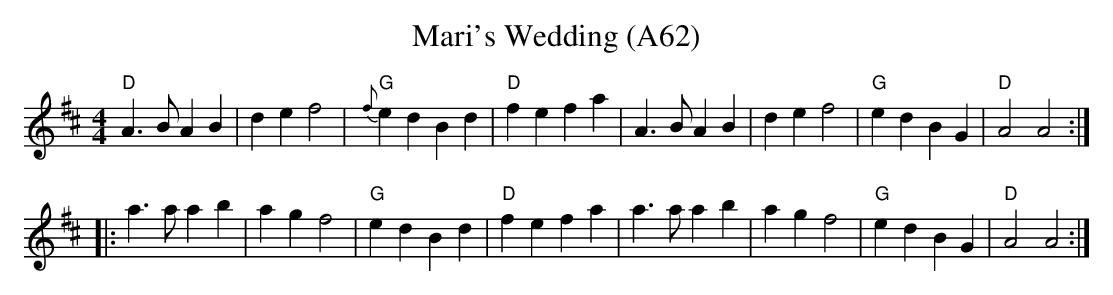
X:1
T: Mari's Wedding (A62)
M: 4/4
L: 1/4
K: D
"D"A>B A B|d e f2|"G"{f}e d B d|"D"f e f a|\
A>B A B|d e f2|"G"e d B G|"D"A2 A2::
a>a a b|a g f2|"G"e d B d|"D"f e f a|\
a>a a b|a g f2|"G"e d B G|"D"A2 A2:|
